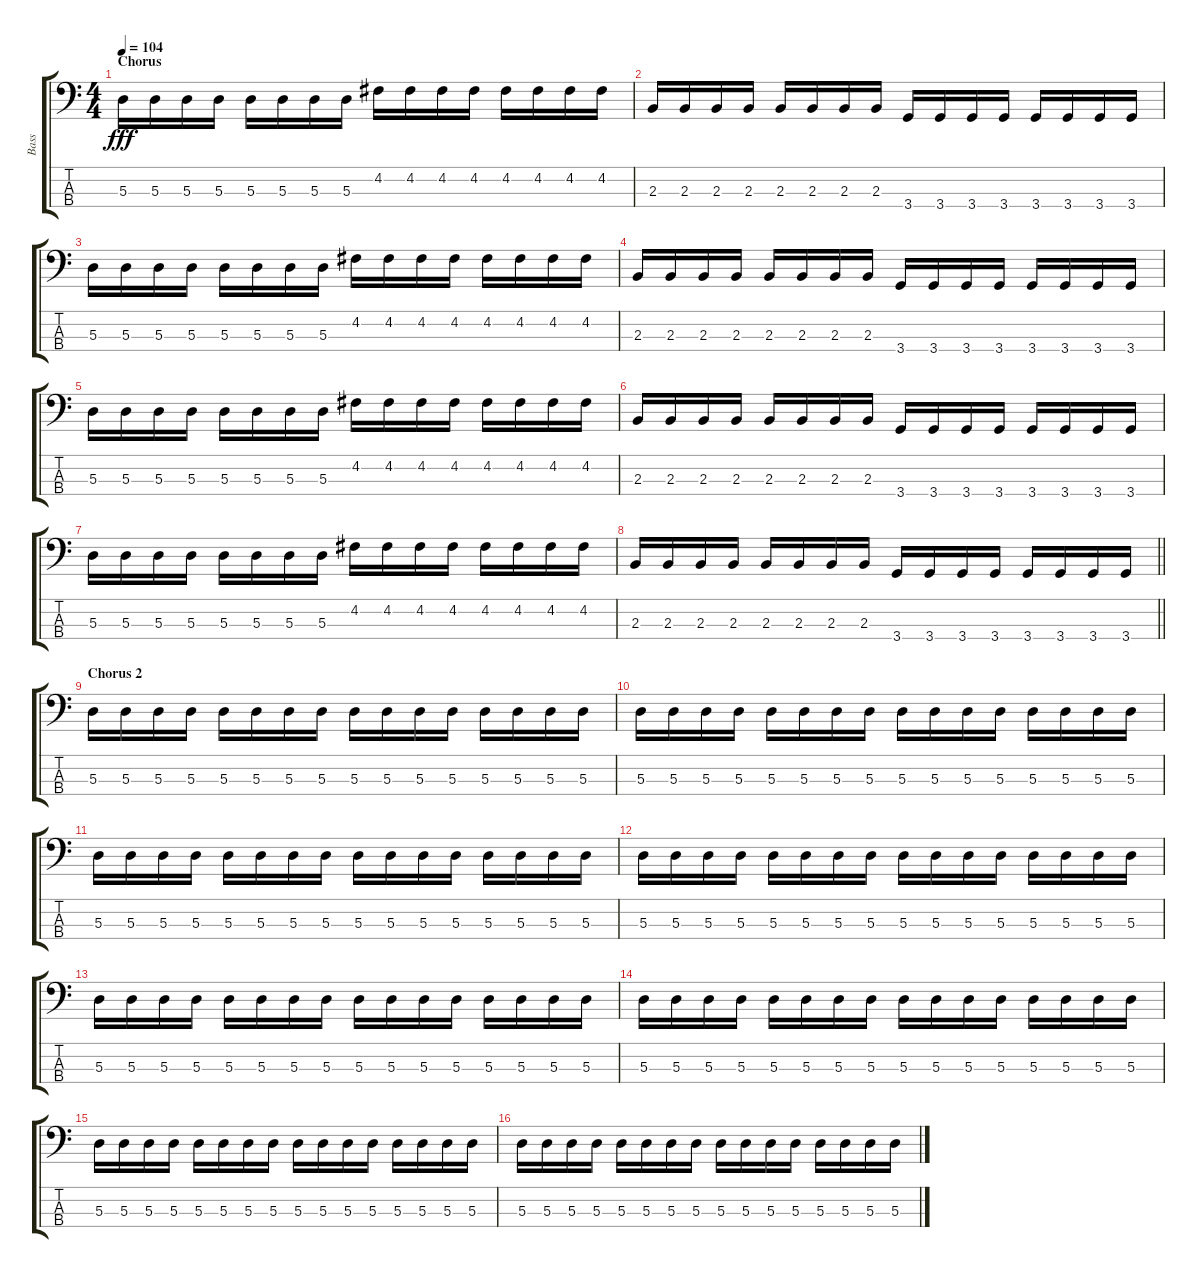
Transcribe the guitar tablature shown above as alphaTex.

\track ("Bass" "Bass") {instrument electricbassfinger}
\staff {score tabs}
\tuning (G2 D2 A1 E1) {hide}
\ts (4 4)
\section ("" "Chorus")
\tempo 104
\clef f4
\ks c
5.3.16{dy fff} 5.3.16 5.3.16 5.3.16 5.3.16 5.3.16 5.3.16 5.3.16 4.2.16 4.2.16 4.2.16 4.2.16 4.2.16 4.2.16 4.2.16 4.2.16 |
2.3.16 2.3.16 2.3.16 2.3.16 2.3.16 2.3.16 2.3.16 2.3.16 3.4.16 3.4.16 3.4.16 3.4.16 3.4.16 3.4.16 3.4.16 3.4.16 |
5.3.16 5.3.16 5.3.16 5.3.16 5.3.16 5.3.16 5.3.16 5.3.16 4.2.16 4.2.16 4.2.16 4.2.16 4.2.16 4.2.16 4.2.16 4.2.16 |
2.3.16 2.3.16 2.3.16 2.3.16 2.3.16 2.3.16 2.3.16 2.3.16 3.4.16 3.4.16 3.4.16 3.4.16 3.4.16 3.4.16 3.4.16 3.4.16 |
5.3.16 5.3.16 5.3.16 5.3.16 5.3.16 5.3.16 5.3.16 5.3.16 4.2.16 4.2.16 4.2.16 4.2.16 4.2.16 4.2.16 4.2.16 4.2.16 |
2.3.16 2.3.16 2.3.16 2.3.16 2.3.16 2.3.16 2.3.16 2.3.16 3.4.16 3.4.16 3.4.16 3.4.16 3.4.16 3.4.16 3.4.16 3.4.16 |
5.3.16 5.3.16 5.3.16 5.3.16 5.3.16 5.3.16 5.3.16 5.3.16 4.2.16 4.2.16 4.2.16 4.2.16 4.2.16 4.2.16 4.2.16 4.2.16 |
\barLineRight lightlight
2.3.16 2.3.16 2.3.16 2.3.16 2.3.16 2.3.16 2.3.16 2.3.16 3.4.16 3.4.16 3.4.16 3.4.16 3.4.16 3.4.16 3.4.16 3.4.16 |
\section ("" "Chorus 2")
5.3.16 5.3.16 5.3.16 5.3.16 5.3.16 5.3.16 5.3.16 5.3.16 5.3.16 5.3.16 5.3.16 5.3.16 5.3.16 5.3.16 5.3.16 5.3.16 |
5.3.16 5.3.16 5.3.16 5.3.16 5.3.16 5.3.16 5.3.16 5.3.16 5.3.16 5.3.16 5.3.16 5.3.16 5.3.16 5.3.16 5.3.16 5.3.16 |
5.3.16 5.3.16 5.3.16 5.3.16 5.3.16 5.3.16 5.3.16 5.3.16 5.3.16 5.3.16 5.3.16 5.3.16 5.3.16 5.3.16 5.3.16 5.3.16 |
5.3.16 5.3.16 5.3.16 5.3.16 5.3.16 5.3.16 5.3.16 5.3.16 5.3.16 5.3.16 5.3.16 5.3.16 5.3.16 5.3.16 5.3.16 5.3.16 |
5.3.16 5.3.16 5.3.16 5.3.16 5.3.16 5.3.16 5.3.16 5.3.16 5.3.16 5.3.16 5.3.16 5.3.16 5.3.16 5.3.16 5.3.16 5.3.16 |
5.3.16 5.3.16 5.3.16 5.3.16 5.3.16 5.3.16 5.3.16 5.3.16 5.3.16 5.3.16 5.3.16 5.3.16 5.3.16 5.3.16 5.3.16 5.3.16 |
5.3.16 5.3.16 5.3.16 5.3.16 5.3.16 5.3.16 5.3.16 5.3.16 5.3.16 5.3.16 5.3.16 5.3.16 5.3.16 5.3.16 5.3.16 5.3.16 |
5.3.16 5.3.16 5.3.16 5.3.16 5.3.16 5.3.16 5.3.16 5.3.16 5.3.16 5.3.16 5.3.16 5.3.16 5.3.16 5.3.16 5.3.16 5.3.16
